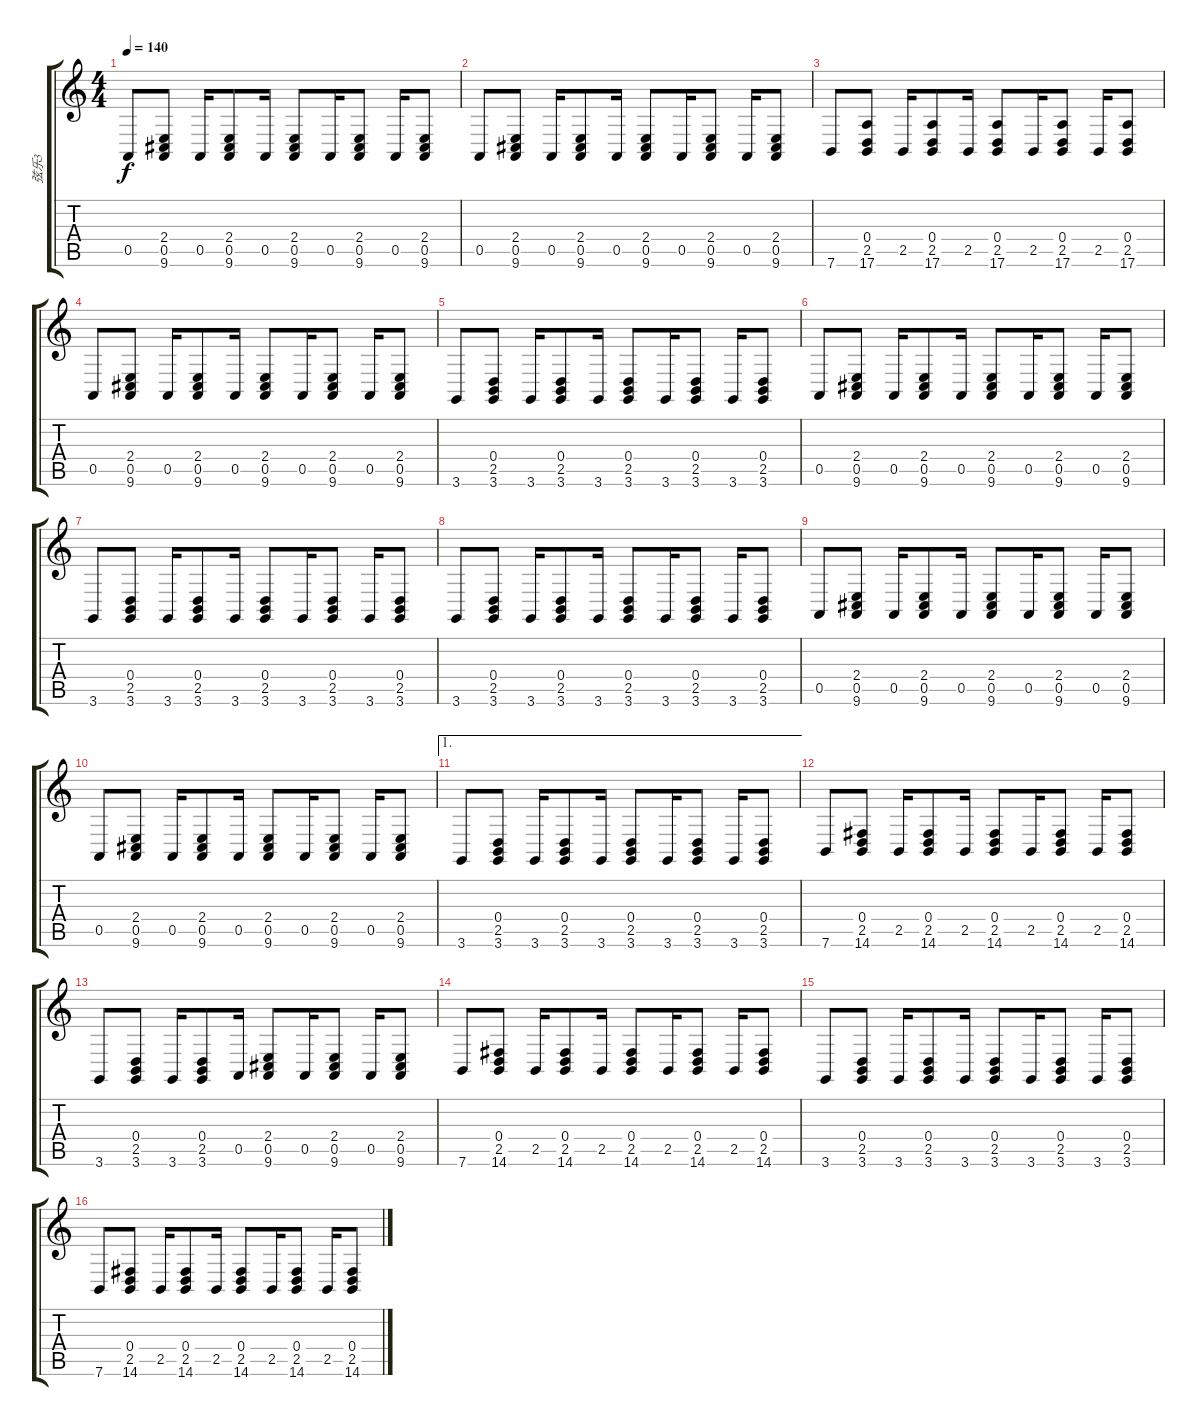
\track ("弦乐3" "弦乐3") {instrument honkytonkpiano}
\staff {score tabs}
\tuning (E4 B3 G3 D3 A2 E2) {hide}
\ts (4 4)
\tempo 140
\clef g2
\ks c
0.5.8{dy f} (2.4 0.5 9.6).8 0.5.16 (2.4 0.5 9.6).8 0.5.16 (2.4 0.5 9.6).8 0.5.16 (2.4 0.5 9.6).8 0.5.16 (2.4 0.5 9.6).8 |
0.5.8 (2.4 0.5 9.6).8 0.5.16 (2.4 0.5 9.6).8 0.5.16 (2.4 0.5 9.6).8 0.5.16 (2.4 0.5 9.6).8 0.5.16 (2.4 0.5 9.6).8 |
7.6.8 (0.4 2.5 17.6).8 2.5.16 (0.4 2.5 17.6).8 2.5.16 (0.4 2.5 17.6).8 2.5.16 (0.4 2.5 17.6).8 2.5.16 (0.4 2.5 17.6).8 |
0.5.8 (2.4 0.5 9.6).8 0.5.16 (2.4 0.5 9.6).8 0.5.16 (2.4 0.5 9.6).8 0.5.16 (2.4 0.5 9.6).8 0.5.16 (2.4 0.5 9.6).8 |
3.6.8 (0.4 2.5 3.6).8 3.6.16 (0.4 2.5 3.6).8 3.6.16 (0.4 2.5 3.6).8 3.6.16 (0.4 2.5 3.6).8 3.6.16 (0.4 2.5 3.6).8 |
0.5.8 (2.4 0.5 9.6).8 0.5.16 (2.4 0.5 9.6).8 0.5.16 (2.4 0.5 9.6).8 0.5.16 (2.4 0.5 9.6).8 0.5.16 (2.4 0.5 9.6).8 |
3.6.8 (0.4 2.5 3.6).8 3.6.16 (0.4 2.5 3.6).8 3.6.16 (0.4 2.5 3.6).8 3.6.16 (0.4 2.5 3.6).8 3.6.16 (0.4 2.5 3.6).8 |
3.6.8 (0.4 2.5 3.6).8 3.6.16 (0.4 2.5 3.6).8 3.6.16 (0.4 2.5 3.6).8 3.6.16 (0.4 2.5 3.6).8 3.6.16 (0.4 2.5 3.6).8 |
0.5.8 (2.4 0.5 9.6).8 0.5.16 (2.4 0.5 9.6).8 0.5.16 (2.4 0.5 9.6).8 0.5.16 (2.4 0.5 9.6).8 0.5.16 (2.4 0.5 9.6).8 |
0.5.8 (2.4 0.5 9.6).8 0.5.16 (2.4 0.5 9.6).8 0.5.16 (2.4 0.5 9.6).8 0.5.16 (2.4 0.5 9.6).8 0.5.16 (2.4 0.5 9.6).8 |
\ae 1
3.6.8 (0.4 2.5 3.6).8 3.6.16 (0.4 2.5 3.6).8 3.6.16 (0.4 2.5 3.6).8 3.6.16 (0.4 2.5 3.6).8 3.6.16 (0.4 2.5 3.6).8 |
7.6.8 (0.4 2.5 14.6).8 2.5.16 (0.4 2.5 14.6).8 2.5.16 (0.4 2.5 14.6).8 2.5.16 (0.4 2.5 14.6).8 2.5.16 (0.4 2.5 14.6).8 |
3.6.8 (0.4 2.5 3.6).8 3.6.16 (0.4 2.5 3.6).8 0.5.16 (2.4 0.5 9.6).8 0.5.16 (2.4 0.5 9.6).8 0.5.16 (2.4 0.5 9.6).8 |
7.6.8 (0.4 2.5 14.6).8 2.5.16 (0.4 2.5 14.6).8 2.5.16 (0.4 2.5 14.6).8 2.5.16 (0.4 2.5 14.6).8 2.5.16 (0.4 2.5 14.6).8 |
3.6.8 (0.4 2.5 3.6).8 3.6.16 (0.4 2.5 3.6).8 3.6.16 (0.4 2.5 3.6).8 3.6.16 (0.4 2.5 3.6).8 3.6.16 (0.4 2.5 3.6).8 |
7.6.8 (0.4 2.5 14.6).8 2.5.16 (0.4 2.5 14.6).8 2.5.16 (0.4 2.5 14.6).8 2.5.16 (0.4 2.5 14.6).8 2.5.16 (0.4 2.5 14.6).8
